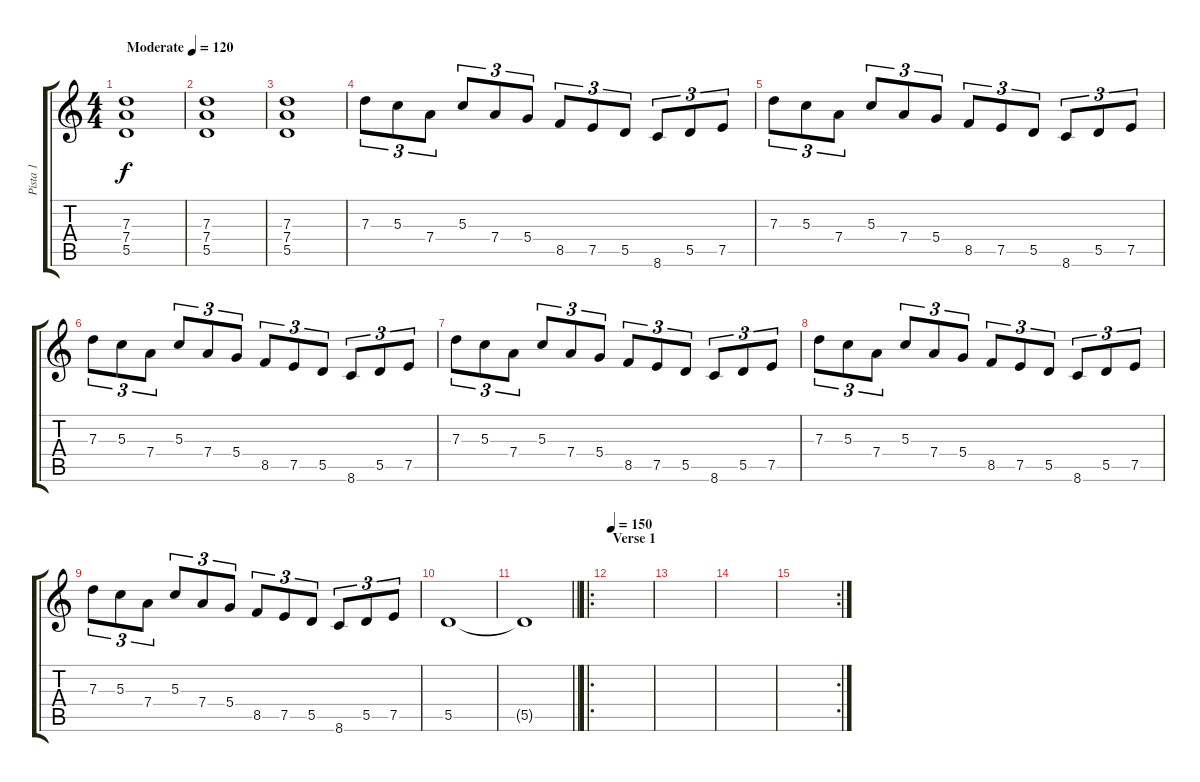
\track ("Pista 1" "Pista 1") {instrument distortionguitar}
\staff {score tabs}
\tuning (E4 B3 G3 D3 A2 E2) {hide}
\ts (4 4)
\tempo (120 "Moderate")
\clef g2
\ks c
(7.3 7.4 5.5).1{dy f instrument distortionguitar} |
(7.3 7.4 5.5).1 |
(7.3 7.4 5.5).1 |
7.3.8{tu (3 2)} 5.3.8{tu (3 2)} 7.4.8{tu (3 2)} 5.3.8{tu (3 2)} 7.4.8{tu (3 2)} 5.4.8{tu (3 2)} 8.5.8{tu (3 2)} 7.5.8{tu (3 2)} 5.5.8{tu (3 2)} 8.6.8{tu (3 2)} 5.5.8{tu (3 2)} 7.5.8{tu (3 2)} |
7.3.8{tu (3 2)} 5.3.8{tu (3 2)} 7.4.8{tu (3 2)} 5.3.8{tu (3 2)} 7.4.8{tu (3 2)} 5.4.8{tu (3 2)} 8.5.8{tu (3 2)} 7.5.8{tu (3 2)} 5.5.8{tu (3 2)} 8.6.8{tu (3 2)} 5.5.8{tu (3 2)} 7.5.8{tu (3 2)} |
7.3.8{tu (3 2)} 5.3.8{tu (3 2)} 7.4.8{tu (3 2)} 5.3.8{tu (3 2)} 7.4.8{tu (3 2)} 5.4.8{tu (3 2)} 8.5.8{tu (3 2)} 7.5.8{tu (3 2)} 5.5.8{tu (3 2)} 8.6.8{tu (3 2)} 5.5.8{tu (3 2)} 7.5.8{tu (3 2)} |
7.3.8{tu (3 2)} 5.3.8{tu (3 2)} 7.4.8{tu (3 2)} 5.3.8{tu (3 2)} 7.4.8{tu (3 2)} 5.4.8{tu (3 2)} 8.5.8{tu (3 2)} 7.5.8{tu (3 2)} 5.5.8{tu (3 2)} 8.6.8{tu (3 2)} 5.5.8{tu (3 2)} 7.5.8{tu (3 2)} |
7.3.8{tu (3 2)} 5.3.8{tu (3 2)} 7.4.8{tu (3 2)} 5.3.8{tu (3 2)} 7.4.8{tu (3 2)} 5.4.8{tu (3 2)} 8.5.8{tu (3 2)} 7.5.8{tu (3 2)} 5.5.8{tu (3 2)} 8.6.8{tu (3 2)} 5.5.8{tu (3 2)} 7.5.8{tu (3 2)} |
7.3.8{tu (3 2)} 5.3.8{tu (3 2)} 7.4.8{tu (3 2)} 5.3.8{tu (3 2)} 7.4.8{tu (3 2)} 5.4.8{tu (3 2)} 8.5.8{tu (3 2)} 7.5.8{tu (3 2)} 5.5.8{tu (3 2)} 8.6.8{tu (3 2)} 5.5.8{tu (3 2)} 7.5.8{tu (3 2)} |
5.5.1 |
\barLineRight lightlight
5.5{t}.1 |
\ro
\section ("" "Verse 1")
\tempo 150
|
|
|
\rc 2
